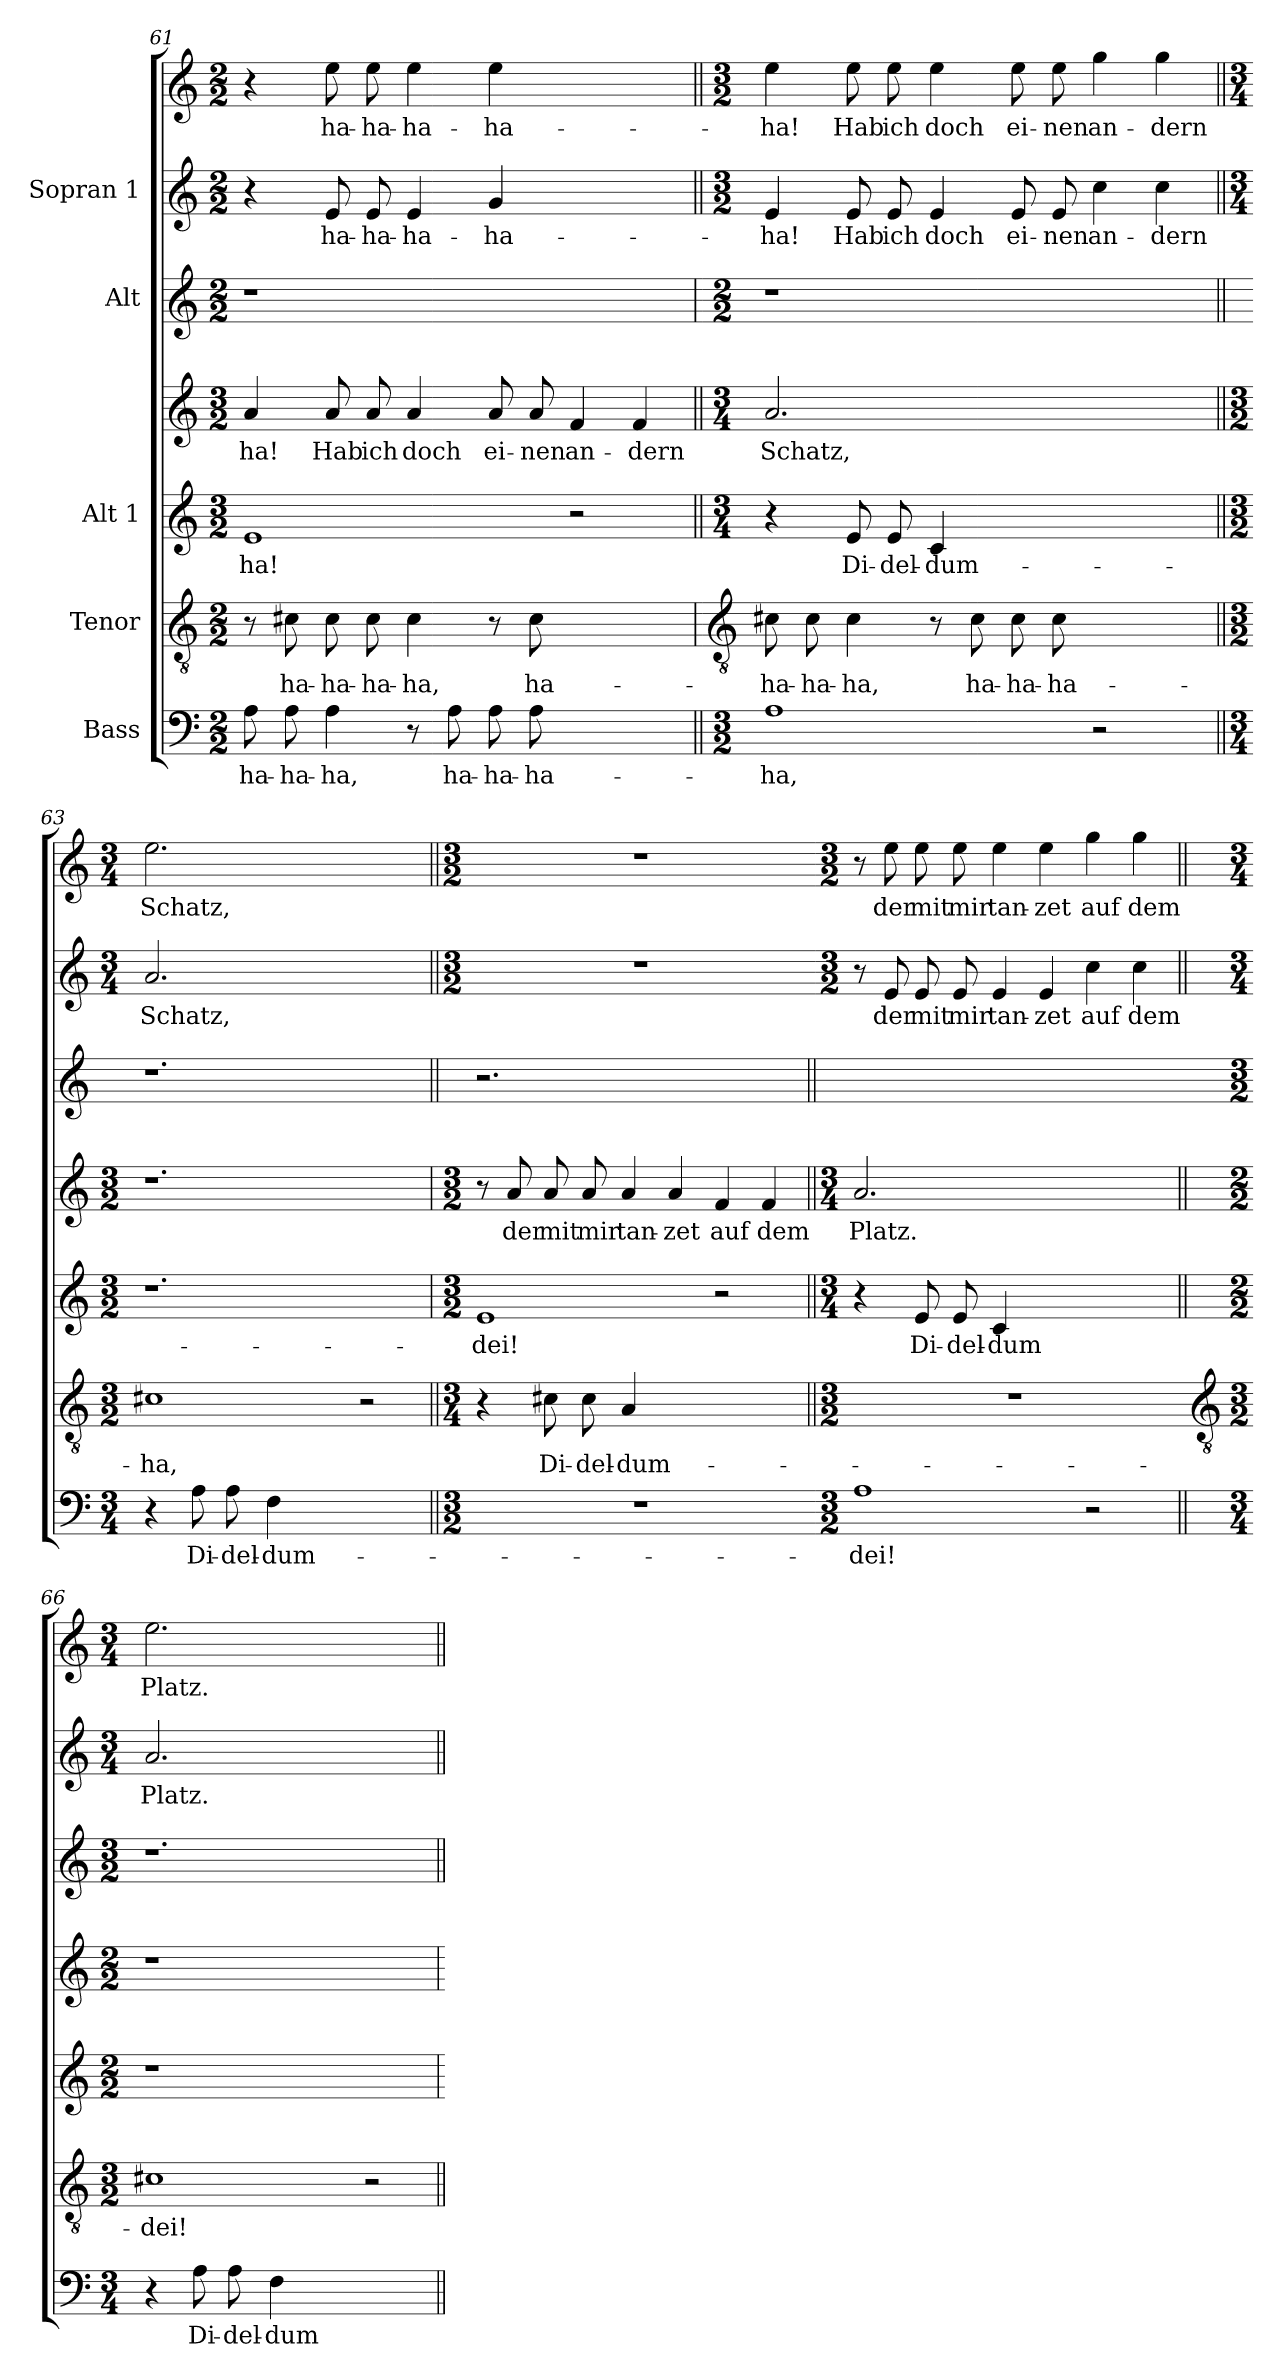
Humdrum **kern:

**kern	**text	**kern	**text	**kern	**text	**kern	**text	**kern	**kern	**text	**kern	**text
*part5	*part5	*part4	*part4	*part3	*part3	*part3	*part3	*part2	*part1	*part1	*part1	*part1
*staff7	*staff7	*staff6	*staff6	*staff5	*staff5	*staff4	*staff4	*staff3	*staff2	*staff2	*staff1	*staff1
*I"Bass	*	*I"Tenor	*	*I"Alt 1	*	*	*	*I"Alt	*I"Sopran 1	*	*	*
!!LO:LB:g=z
*clefF4	*	*clefGv2	*	*clefG2	*	*clefG2	*	*clefG2	*clefG2	*	*clefG2	*
*k[]	*	*k[]	*	*k[]	*	*k[]	*	*k[]	*k[]	*	*k[]	*
*C:	*	*C:	*	*C:	*	*C:	*	*C:	*C:	*	*C:	*
*M2/2	*	*M2/2	*	*M3/2	*	*M3/2	*	*M2/2	*M2/2	*	*M2/2	*
=61	=61	=61	=61	=61	=61	=61	=61	=61	=61	=61	=61	=61
!	!LO:LY:b	!	!	!	!LO:LY:b	!	!LO:LY:b	!	!	!	!	!
8A	-ha-	8r	.	1e	ha!	4a	-ha!	1r	4r	.	4r	.
!	!LO:LY:b	!	!LO:LY:b	!	!	!	!	!	!	!	!	!
8A	-ha-	8c#X	ha-	.	.	.	.	.	.	.	.	.
!	!LO:LY:b	!	!LO:LY:b	!	!	!	!LO:LY:b	!	!	!LO:LY:b	!	!LO:LY:b
4A	-ha,	8c#	-ha-	.	.	8a	Hab	.	8e	-ha-	8ee	ha-
!	!	!	!LO:LY:b	!	!	!	!LO:LY:b	!	!	!LO:LY:b	!	!LO:LY:b
.	.	8c#	-ha-	.	.	8a	ich	.	8e	-ha-	8ee	-ha-
!	!	!	!LO:LY:b	!	!	!	!LO:LY:b	!	!	!LO:LY:b	!	!LO:LY:b
8r	.	4c#	-ha,	.	.	4a	doch	.	4e	-ha-	4ee	-ha-
!	!LO:LY:b	!	!	!	!	!	!	!	!	!	!	!
8A	ha-	.	.	.	.	.	.	.	.	.	.	.
!	!LO:LY:b	!	!	!	!	!	!LO:LY:b	!	!	!LO:LY:b	!	!LO:LY:b
8A	-ha-	8r	.	.	.	8a	ei-	.	4g	-ha-	4ee	-ha-
!	!LO:LY:b	!	!LO:LY:b	!	!	!	!LO:LY:b	!	!	!	!	!
8A	-ha-	8c#	ha-	.	.	8a	-nen	.	.	.	.	.
!	!	!	!	!	!	!	!LO:LY:b	!	!	!	!	!
2ryy	.	2ryy	.	2r	.	4f	an-	2ryy	2ryy	.	2ryy	.
!	!	!	!	!	!	!	!LO:LY:b	!	!	!	!	!
.	.	.	.	.	.	4f	-dern	.	.	.	.	.
!!LO:LB:g=z
=62||	=62||	=62	=62||	=62||	=62||	=62||	=62||	=62	=62||	=62||	=62||	=62||
*	*	*clefGv2	*	*	*	*	*	*	*	*	*	*
*M3/2	*	*	*	*M3/4	*	*M3/4	*	*M2/2	*M3/2	*	*M3/2	*
!	!LO:LY:b	!	!LO:LY:b	!	!	!	!LO:LY:b	!	!	!LO:LY:b	!	!LO:LY:b
1A	-ha,	8c#X	-ha-	4r	.	2.a	Schatz,	1r	4e	ha!	4ee	-ha!
!	!	!	!LO:LY:b	!	!	!	!	!	!	!	!	!
.	.	8c#	-ha-	.	.	.	.	.	.	.	.	.
!	!	!	!LO:LY:b	!	!LO:LY:b	!	!	!	!	!LO:LY:b	!	!LO:LY:b
.	.	4c#	-ha,	8e	Di-	.	.	.	8e	Hab	8ee	Hab
!	!	!	!	!	!LO:LY:b	!	!	!	!	!LO:LY:b	!	!LO:LY:b
.	.	.	.	8e	-del-	.	.	.	8e	ich	8ee	ich
!	!	!	!	!	!LO:LY:b	!	!	!	!	!LO:LY:b	!	!LO:LY:b
.	.	8r	.	4c	-dum-	.	.	.	4e	doch	4ee	doch
!	!	!	!LO:LY:b	!	!	!	!	!	!	!	!	!
.	.	8c#	ha-	.	.	.	.	.	.	.	.	.
!	!	!	!LO:LY:b	!	!	!	!	!	!	!LO:LY:b	!	!LO:LY:b
.	.	8c#	-ha-	2.ryy	.	2.ryy	.	.	8e	ei-	8ee	ei-
!	!	!	!LO:LY:b	!	!	!	!	!	!	!LO:LY:b	!	!LO:LY:b
.	.	8c#	-ha-	.	.	.	.	.	8e	-nen	8ee	-nen
!	!	!	!	!	!	!	!	!	!	!LO:LY:b	!	!LO:LY:b
2r	.	2ryy	.	.	.	.	.	2ryy	4cc	an-	4gg	an-
!	!	!	!	!	!	!	!	!	!	!LO:LY:b	!	!LO:LY:b
.	.	.	.	.	.	.	.	.	4cc	-dern	4gg	-dern
=63||	=63||	=63||	=63||	=63||	=63||	=63||	=63||	=63||	=63||	=63||	=63||	=63||
*M3/4	*	*M3/2	*	*M3/2	*	*M3/2	*	*	*M3/4	*	*M3/4	*
!	!	!	!LO:LY:b	!	!	!	!	!	!	!LO:LY:b	!	!LO:LY:b
4r	.	1c#X	-ha,	1.r	.	1.r	.	1.r	2.a	Schatz,	2.ee	Schatz,
!	!LO:LY:b	!	!	!	!	!	!	!	!	!	!	!
8A	Di-	.	.	.	.	.	.	.	.	.	.	.
!	!LO:LY:b	!	!	!	!	!	!	!	!	!	!	!
8A	-del-	.	.	.	.	.	.	.	.	.	.	.
!	!LO:LY:b	!	!	!	!	!	!	!	!	!	!	!
4F	-dum-	.	.	.	.	.	.	.	.	.	.	.
2.ryy	.	.	.	.	.	.	.	.	2.ryy	.	2.ryy	.
.	.	2r	.	.	.	.	.	.	.	.	.	.
!!LO:LB:g=z
=64||	=64||	=64||	=64||	=64	=64||	=64	=64||	=64||	=64||	=64||	=64||	=64||
*M3/2	*	*M3/4	*	*M3/2	*	*M3/2	*	*	*M3/2	*	*M3/2	*
!	!	!	!	!	!LO:LY:b	!	!	!	!	!	!	!
1.r	.	4r	.	1e	dei!	8r	.	2.r	1.r	.	1.r	.
!	!	!	!	!	!	!	!LO:LY:b	!	!	!	!	!
.	.	.	.	.	.	8a	-der	.	.	.	.	.
!	!	!	!LO:LY:b	!	!	!	!LO:LY:b	!	!	!	!	!
.	.	8c#X	Di-	.	.	8a	mit	.	.	.	.	.
!	!	!	!LO:LY:b	!	!	!	!LO:LY:b	!	!	!	!	!
.	.	8c#	-del-	.	.	8a	mir	.	.	.	.	.
!	!	!	!LO:LY:b	!	!	!	!LO:LY:b	!	!	!	!	!
.	.	4A	-dum-	.	.	4a	tan-	.	.	.	.	.
!	!	!	!	!	!	!	!LO:LY:b	!	!	!	!	!
.	.	2.ryy	.	.	.	4a	-zet	2.ryy	.	.	.	.
!	!	!	!	!	!	!	!LO:LY:b	!	!	!	!	!
.	.	.	.	2r	.	4f	auf	.	.	.	.	.
!	!	!	!	!	!	!	!LO:LY:b	!	!	!	!	!
.	.	.	.	.	.	4f	dem	.	.	.	.	.
!!LO:LB:g=z
=65	=65	=65||	=65	=65||	=65	=65||	=65	=65||	=65	=65	=65	=65
*M3/2	*	*M3/2	*	*M3/4	*	*M3/4	*	*	*M3/2	*	*M3/2	*
!	!LO:LY:b	!	!	!	!	!	!LO:LY:b	!	!	!	!	!
1A	-dei!	1.r	.	4r	.	2.a	Platz.	1.ryy	8r	.	8r	.
!	!	!	!	!	!	!	!	!	!	!LO:LY:b	!	!LO:LY:b
.	.	.	.	.	.	.	.	.	8e	der	8ee	der
!	!	!	!	!	!LO:LY:b	!	!	!	!	!LO:LY:b	!	!LO:LY:b
.	.	.	.	8e	Di-	.	.	.	8e	mit	8ee	mit
!	!	!	!	!	!LO:LY:b	!	!	!	!	!LO:LY:b	!	!LO:LY:b
.	.	.	.	8e	-del-	.	.	.	8e	mir	8ee	mir
!	!	!	!	!	!LO:LY:b	!	!	!	!	!LO:LY:b	!	!LO:LY:b
.	.	.	.	4c	-dum-	.	.	.	4e	tan-	4ee	tan-
!	!	!	!	!	!	!	!	!	!	!LO:LY:b	!	!LO:LY:b
.	.	.	.	2.ryy	.	2.ryy	.	.	4e	-zet	4ee	-zet
!	!	!	!	!	!	!	!	!	!	!LO:LY:b	!	!LO:LY:b
2r	.	.	.	.	.	.	.	.	4cc	auf	4gg	auf
!	!	!	!	!	!	!	!	!	!	!LO:LY:b	!	!LO:LY:b
.	.	.	.	.	.	.	.	.	4cc	dem	4gg	dem
!!LO:LB:g=z
=66||	=66||	=66	=66||	=66||	=66||	=66||	=66||	=66	=66||	=66||	=66||	=66||
*	*	*clefGv2	*	*	*	*	*	*	*	*	*	*
*M3/4	*	*M3/2	*	*M2/2	*	*M2/2	*	*M3/2	*M3/4	*	*M3/4	*
!	!	!	!LO:LY:b	!	!	!	!	!	!	!LO:LY:b	!	!LO:LY:b
4r	.	1c#X	-dei!	1r	.	1r	.	1.r	2.a	Platz.	2.ee	Platz.
!	!LO:LY:b	!	!	!	!	!	!	!	!	!	!	!
8A	Di-	.	.	.	.	.	.	.	.	.	.	.
!	!LO:LY:b	!	!	!	!	!	!	!	!	!	!	!
8A	-del-	.	.	.	.	.	.	.	.	.	.	.
!	!LO:LY:b	!	!	!	!	!	!	!	!	!	!	!
4F	-dum-	.	.	.	.	.	.	.	.	.	.	.
2.ryy	.	.	.	.	.	.	.	.	2.ryy	.	2.ryy	.
.	.	2r	.	2ryy	.	2ryy	.	.	.	.	.	.
=||	=||	=||	=||	=	=||	=	=||	=||	=||	=||	=||	=||
*-	*-	*-	*-	*-	*-	*-	*-	*-	*-	*-	*-	*-
